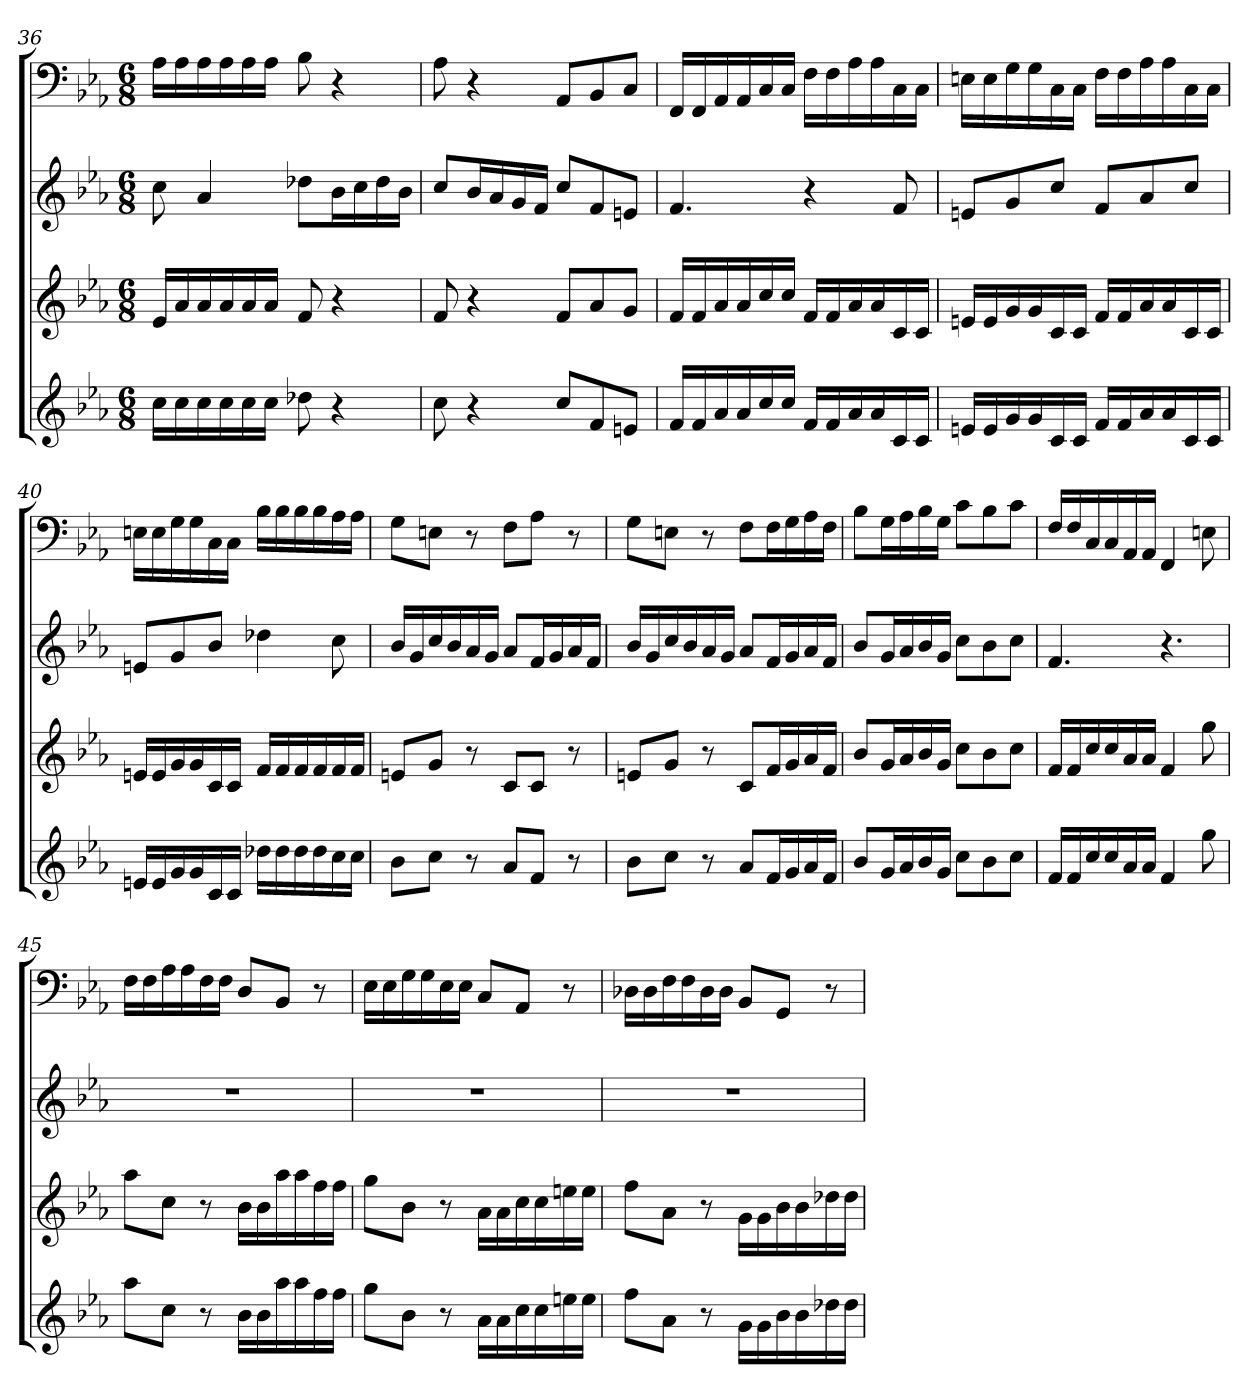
**kern	**kern	**kern	**kern
*part4	*part3	*part2	*part1
*staff4	*staff3	*staff2	*staff1
*	*	*	*clefF4
*k[b-e-a-]	*k[b-e-a-]	*k[b-e-a-]	*k[b-e-a-]
*c:	*c:	*c:	*c:
*M6/8	*M6/8	*M6/8	*M6/8
=36	=36	=36	=36
16ccLL	16e-LL	8cc	16A-\LL
16cc	16a-	.	16A-\
16cc	16a-	4a-	16A-\
16cc	16a-	.	16A-\
16cc	16a-	.	16A-\
16ccJJ	16a-JJ	.	16A-\JJ
8dd-X	8f	8dd-XL	8B-
4r	4r	16b-L	4r
.	.	16cc	.
.	.	16dd-	.
.	.	16b-JJ	.
=37	=37	=37	=37
8cc	8f	8ccL	8A-
4r	4r	16b-L	4r
.	.	16a-	.
.	.	16g	.
.	.	16fJJ	.
8ccL	8fL	8ccL	8AA-/L
8f	8a-	8f	8BB-/
8enJ	8gJ	8enJ	8C/J
=38	=38	=38	=38
16fLL	16fLL	4.f	16FF/LL
16f	16f	.	16FF/
16a-	16a-	.	16AA-/
16a-	16a-	.	16AA-/
16cc	16cc	.	16C/
16ccJJ	16ccJJ	.	16C/JJ
16fLL	16fLL	4r	16F\LL
16f	16f	.	16F\
16a-	16a-	.	16A-\
16a-	16a-	.	16A-\
16c	16c	8f	16C\
16cJJ	16cJJ	.	16C\JJ
=39	=39	=39	=39
16enLL	16enLL	8enL	16En\LL
16e	16e	.	16E\
16g	16g	8g	16G\
16g	16g	.	16G\
16c	16c	8ccJ	16C\
16cJJ	16cJJ	.	16C\JJ
16fLL	16fLL	8fL	16F\LL
16f	16f	.	16F\
16a-	16a-	8a-	16A-\
16a-	16a-	.	16A-\
16c	16c	8ccJ	16C\
16cJJ	16cJJ	.	16C\JJ
=40	=40	=40	=40
16enLL	16enLL	8enL	16En\LL
16e	16e	.	16E\
16g	16g	8g	16G\
16g	16g	.	16G\
16c	16c	8b-J	16C\
16cJJ	16cJJ	.	16C\JJ
16dd-XLL	16fLL	4dd-X	16B-\LL
16dd-	16f	.	16B-\
16dd-	16f	.	16B-\
16dd-	16f	.	16B-\
16cc	16f	8cc	16A-\
16ccJJ	16fJJ	.	16A-\JJ
=41	=41	=41	=41
8b-L	8enL	16b-LL	8G\L
.	.	16g	.
8ccJ	8gJ	16cc	8En\J
.	.	16b-	.
8r	8r	16a-	8r
.	.	16gJJ	.
8a-L	8cL	8a-L	8F\L
8fJ	8cJ	16fL	8A-\J
.	.	16g	.
8r	8r	16a-	8r
.	.	16fJJ	.
=42	=42	=42	=42
8b-L	8enL	16b-LL	8G\L
.	.	16g	.
8ccJ	8gJ	16cc	8En\J
.	.	16b-	.
8r	8r	16a-	8r
.	.	16gJJ	.
8a-L	8cL	8a-L	8F\L
16fL	16fL	16fL	16F\L
16g	16g	16g	16G\
16a-	16a-	16a-	16A-\
16fJJ	16fJJ	16fJJ	16F\JJ
=43	=43	=43	=43
8b-L	8b-L	8b-L	8B-\L
16gL	16gL	16gL	16G\L
16a-	16a-	16a-	16A-\
16b-	16b-	16b-	16B-\
16gJJ	16gJJ	16gJJ	16G\JJ
8ccL	8ccL	8ccL	8c\L
8b-	8b-	8b-	8B-\
8ccJ	8ccJ	8ccJ	8c\J
=44	=44	=44	=44
16fLL	16fLL	4.f	16F/LL
16f	16f	.	16F/
16cc	16cc	.	16C/
16cc	16cc	.	16C/
16a-	16a-	.	16AA-/
16a-JJ	16a-JJ	.	16AA-/JJ
4f	4f	4.r	4FF
8gg	8gg	.	8En
=45	=45	=45	=45
8aa-L	8aa-L	2.r	16F\LL
.	.	.	16F\
8ccJ	8ccJ	.	16A-\
.	.	.	16A-\
8r	8r	.	16F\
.	.	.	16F\JJ
16b-LL	16b-LL	.	8D/L
16b-	16b-	.	.
16aa-	16aa-	.	8BB-/J
16aa-	16aa-	.	.
16ff	16ff	.	8r
16ffJJ	16ffJJ	.	.
=46	=46	=46	=46
8ggL	8ggL	2.r	16E-\LL
.	.	.	16E-\
8b-J	8b-J	.	16G\
.	.	.	16G\
8r	8r	.	16E-\
.	.	.	16E-\JJ
16a-LL	16a-LL	.	8C/L
16a-	16a-	.	.
16cc	16cc	.	8AA-/J
16cc	16cc	.	.
16een	16een	.	8r
16eeJJ	16eeJJ	.	.
=47	=47	=47	=47
8ffL	8ffL	2.r	16D-X\LL
.	.	.	16D-\
8a-J	8a-J	.	16F\
.	.	.	16F\
8r	8r	.	16D-\
.	.	.	16D-\JJ
16gLL	16gLL	.	8BB-/L
16g	16g	.	.
16b-	16b-	.	8GG/J
16b-	16b-	.	.
16dd-X	16dd-X	.	8r
16dd-JJ	16dd-JJ	.	.
=	=	=	=
*-	*-	*-	*-
